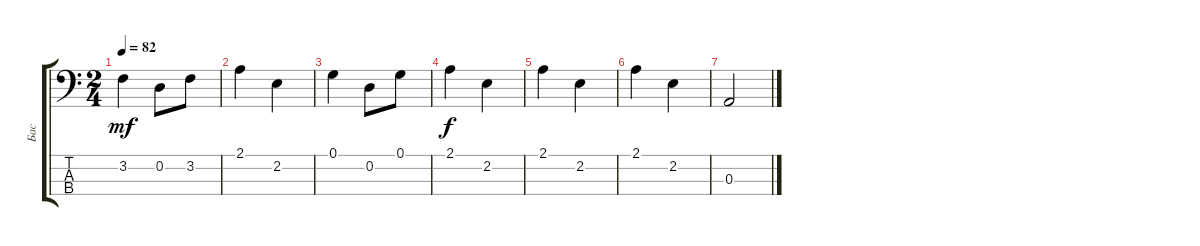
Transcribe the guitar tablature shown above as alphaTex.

\track ("Бас" "Бас") {instrument fretlessbass}
\staff {score tabs}
\tuning (G2 D2 A1 E1) {hide}
\ts (2 4)
\tempo 82
\clef f4
\ks c
3.2.4{dy mf} 0.2.8 3.2.8 |
2.1.4 2.2.4 |
0.1.4 0.2.8 0.1.8 |
2.1.4{dy f} 2.2.4 |
2.1.4 2.2.4 |
2.1.4 2.2.4 |
0.3.2
